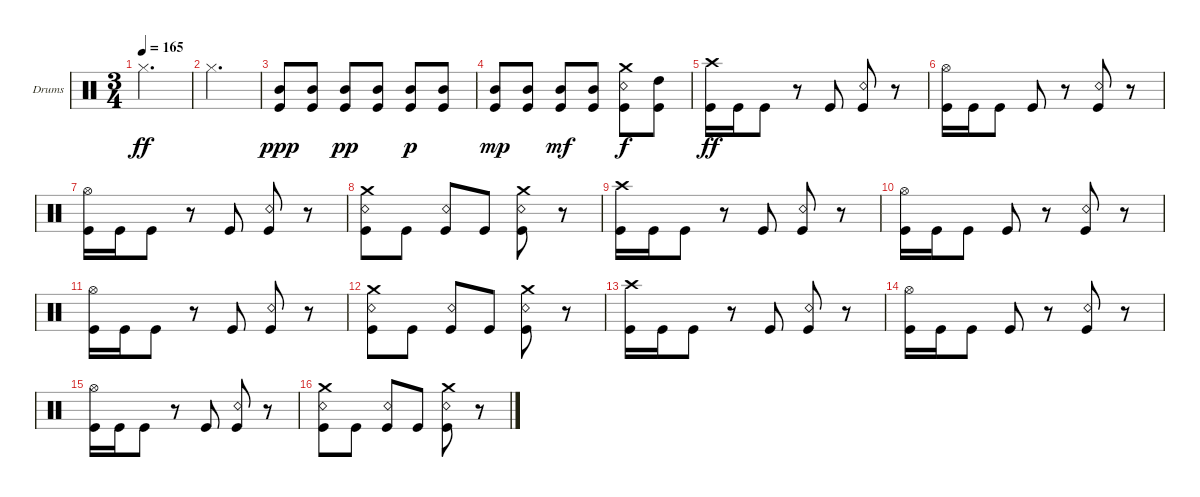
\bracketExtendMode groupsimilarinstruments
\firstSystemTrackNameOrientation horizontal
\otherSystemsTrackNameOrientation horizontal
\track ("Drumkit" "Drums") {instrument percussion}
\staff {score}
\articulation defaults
\ts (3 4)
\tempo 165
\clef neutral
\ks c "Hi-Hat (closed)".2{d dy ff}
|
"Hi-Hat (closed)".2{d} |
("Kick (hit)" "Mid Tom (hit)").8{dy ppp} ("Kick (hit)" "Mid Tom (hit)").8 ("Kick (hit)" "Mid Tom (hit)").8{dy pp} ("Kick (hit)" "Mid Tom (hit)").8 ("Kick (hit)" "Mid Tom (hit)").8{dy p} ("Kick (hit)" "Mid Tom (hit)").8 |
("Kick (hit)" "Mid Tom (hit)").8{dy mp} ("Kick (hit)" "Mid Tom (hit)").8 ("Kick (hit)" "Mid Tom (hit)").8{dy mf} ("Kick (hit)" "Mid Tom (hit)").8 ("Kick (hit)" "Snare (rim shot)" "Crash medium (hit)").8{dy f} ("Kick (hit)" "High Tom (hit)").8 |
("Kick (hit)" "Crash high (hit)").16{dy ff} "Kick (hit)".16 "Kick (hit)".8 r.8 "Kick (hit)".8 ("Kick (hit)" "Snare (rim shot)").8 r.8 |
("Kick (hit)" "Hi-Hat (open)").16 "Kick (hit)".16 "Kick (hit)".8 "Kick (hit)".8 r.8 ("Kick (hit)" "Snare (rim shot)").8 r.8 |
("Kick (hit)" "Hi-Hat (open)").16 "Kick (hit)".16 "Kick (hit)".8 r.8 "Kick (hit)".8 ("Kick (hit)" "Snare (rim shot)").8 r.8 |
("Kick (hit)" "Crash medium (hit)" "Snare (rim shot)").8 "Kick (hit)".8 ("Kick (hit)" "Snare (rim shot)").8 "Kick (hit)".8 ("Kick (hit)" "Crash medium (hit)" "Snare (rim shot)").8 r.8 |
("Kick (hit)" "Crash high (hit)").16 "Kick (hit)".16 "Kick (hit)".8 r.8 "Kick (hit)".8 ("Kick (hit)" "Snare (rim shot)").8 r.8 |
("Kick (hit)" "Hi-Hat (open)").16 "Kick (hit)".16 "Kick (hit)".8 "Kick (hit)".8 r.8 ("Kick (hit)" "Snare (rim shot)").8 r.8 |
("Kick (hit)" "Hi-Hat (open)").16 "Kick (hit)".16 "Kick (hit)".8 r.8 "Kick (hit)".8 ("Kick (hit)" "Snare (rim shot)").8 r.8 |
("Kick (hit)" "Crash medium (hit)" "Snare (rim shot)").8 "Kick (hit)".8 ("Kick (hit)" "Snare (rim shot)").8 "Kick (hit)".8 ("Kick (hit)" "Crash medium (hit)" "Snare (rim shot)").8 r.8 |
("Kick (hit)" "Crash high (hit)").16 "Kick (hit)".16 "Kick (hit)".8 r.8 "Kick (hit)".8 ("Kick (hit)" "Snare (rim shot)").8 r.8 |
("Kick (hit)" "Hi-Hat (open)").16 "Kick (hit)".16 "Kick (hit)".8 "Kick (hit)".8 r.8 ("Kick (hit)" "Snare (rim shot)").8 r.8 |
("Kick (hit)" "Hi-Hat (open)").16 "Kick (hit)".16 "Kick (hit)".8 r.8 "Kick (hit)".8 ("Kick (hit)" "Snare (rim shot)").8 r.8 |
("Kick (hit)" "Crash medium (hit)" "Snare (rim shot)").8 "Kick (hit)".8 ("Kick (hit)" "Snare (rim shot)").8 "Kick (hit)".8 ("Kick (hit)" "Crash medium (hit)" "Snare (rim shot)").8 r.8
